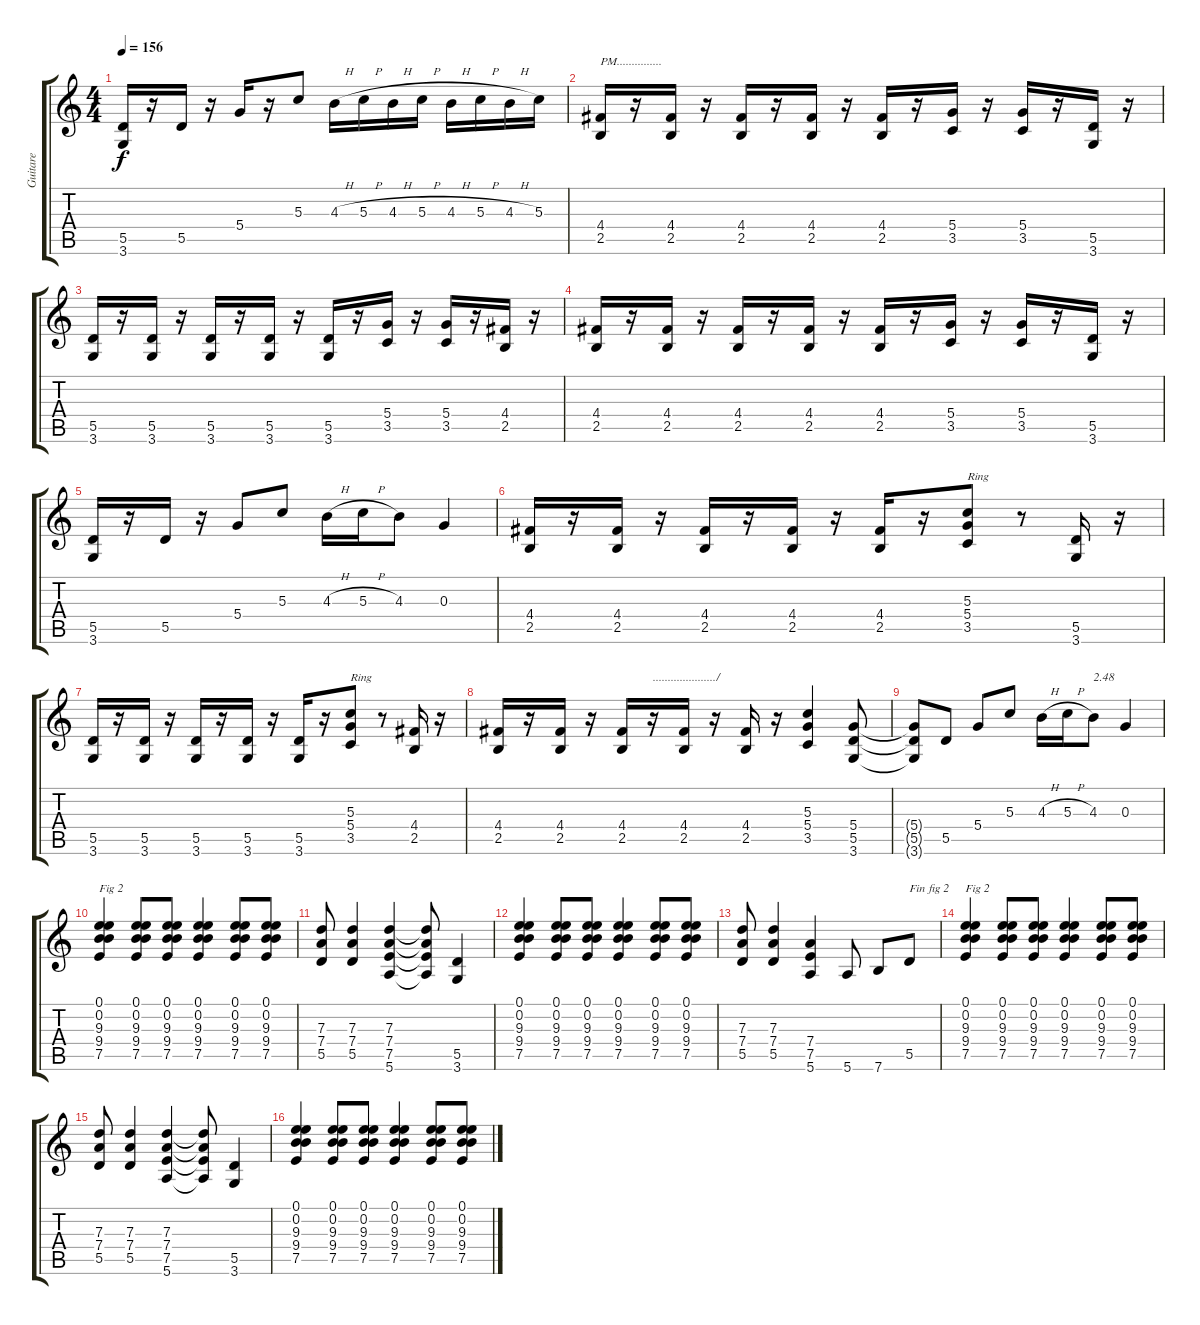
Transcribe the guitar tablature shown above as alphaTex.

\track ("Guitare" "Guitare") {instrument distortionguitar}
\staff {score tabs}
\tuning (E4 B3 G3 D3 A2 E2) {hide}
\ts (4 4)
\tempo 156
\clef g2
\ks c
(5.5 3.6).16{dy f} r.16 5.5.16 r.16 5.4.16 r.16 5.3.8 4.3{h}.16 5.3{h}.16 4.3{h}.16 5.3{h}.16 4.3{h}.16 5.3{h}.16 4.3{h}.16 5.3.16 |
(4.4 2.5).16{txt "PM..............."} r.16 (4.4 2.5).16 r.16 (4.4 2.5).16 r.16 (4.4 2.5).16 r.16 (4.4 2.5).16 r.16 (5.4 3.5).16 r.16 (5.4 3.5).16 r.16 (5.5 3.6).16 r.16 |
(5.5 3.6).16 r.16 (5.5 3.6).16 r.16 (5.5 3.6).16 r.16 (5.5 3.6).16 r.16 (5.5 3.6).16 r.16 (5.4 3.5).16 r.16 (5.4 3.5).16 r.16 (4.4 2.5).16 r.16 |
(4.4 2.5).16 r.16 (4.4 2.5).16 r.16 (4.4 2.5).16 r.16 (4.4 2.5).16 r.16 (4.4 2.5).16 r.16 (5.4 3.5).16 r.16 (5.4 3.5).16 r.16 (5.5 3.6).16 r.16 |
(5.5 3.6).16 r.16 5.5.16 r.16 5.4.8 5.3.8 4.3{h}.16 5.3{h}.16 4.3.8 0.3.4 |
(4.4 2.5).16 r.16 (4.4 2.5).16 r.16 (4.4 2.5).16 r.16 (4.4 2.5).16 r.16 (4.4 2.5).16 r.16 (5.3 5.4 3.5).8{txt "Ring"} r.8 (5.5 3.6).16 r.16 |
(5.5 3.6).16 r.16 (5.5 3.6).16 r.16 (5.5 3.6).16 r.16 (5.5 3.6).16 r.16 (5.5 3.6).16 r.16 (5.3 5.4 3.5).8{txt "Ring"} r.8 (4.4 2.5).16 r.16 |
(4.4 2.5).16 r.16 (4.4 2.5).16 r.16 (4.4 2.5).16 r.16{txt "...................../"} (4.4 2.5).16 r.16 (4.4 2.5).16 r.16 (5.3 5.4 3.5).4 (5.4 5.5 3.6).8 |
(5.4{t} 5.5{t} 3.6{t}).8 5.5.8 5.4.8 5.3.8 4.3{h}.16 5.3{h}.16 4.3.8{txt "2.48"} 0.3.4 |
(0.1 0.2 9.3 9.4 7.5).4{txt "Fig 2"} (0.1 0.2 9.3 9.4 7.5).8 (0.1 0.2 9.3 9.4 7.5).8 (0.1 0.2 9.3 9.4 7.5).4 (0.1 0.2 9.3 9.4 7.5).8 (0.1 0.2 9.3 9.4 7.5).8 |
(7.3 7.4 5.5).8 (7.3 7.4 5.5).4 (7.3 7.4 7.5 5.6).4 (7.3{t} 7.4{t} 7.5{t} 5.6{t}).8 (5.5 3.6).4 |
(0.1 0.2 9.3 9.4 7.5).4 (0.1 0.2 9.3 9.4 7.5).8 (0.1 0.2 9.3 9.4 7.5).8 (0.1 0.2 9.3 9.4 7.5).4 (0.1 0.2 9.3 9.4 7.5).8 (0.1 0.2 9.3 9.4 7.5).8 |
(7.3 7.4 5.5).8 (7.3 7.4 5.5).4 (7.4 7.5 5.6).4 5.6.8 7.6.8 5.5.8{txt "Fin fig 2"} |
(0.1 0.2 9.3 9.4 7.5).4{txt "Fig 2"} (0.1 0.2 9.3 9.4 7.5).8 (0.1 0.2 9.3 9.4 7.5).8 (0.1 0.2 9.3 9.4 7.5).4 (0.1 0.2 9.3 9.4 7.5).8 (0.1 0.2 9.3 9.4 7.5).8 |
(7.3 7.4 5.5).8 (7.3 7.4 5.5).4 (7.3 7.4 7.5 5.6).4 (7.3{t} 7.4{t} 7.5{t} 5.6{t}).8 (5.5 3.6).4 |
(0.1 0.2 9.3 9.4 7.5).4 (0.1 0.2 9.3 9.4 7.5).8 (0.1 0.2 9.3 9.4 7.5).8 (0.1 0.2 9.3 9.4 7.5).4 (0.1 0.2 9.3 9.4 7.5).8 (0.1 0.2 9.3 9.4 7.5).8
